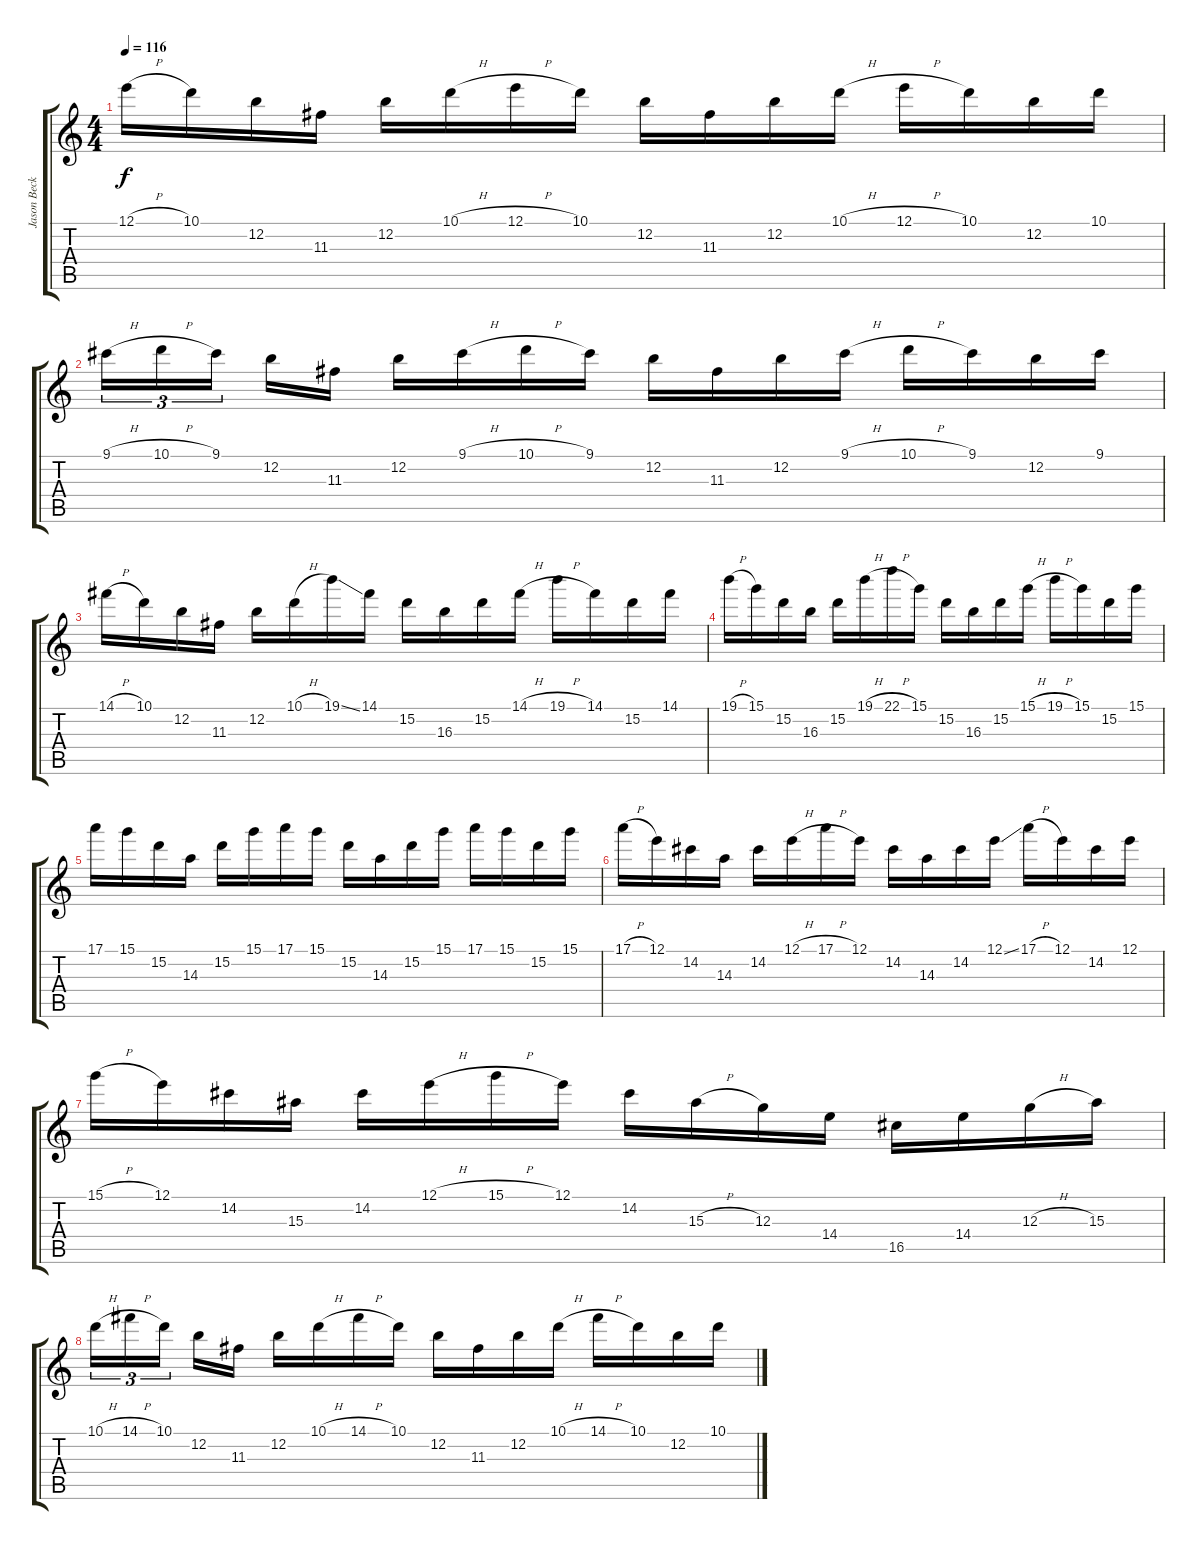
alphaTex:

\track ("Jason Becker" "Jason Beck") {instrument overdrivenguitar}
\staff {score tabs}
\tuning (E4 B3 G3 D3 A2 E2) {hide}
\ts (4 4)
\tempo 116
\clef g2
\ks c
12.1{h}.16{dy f} 10.1.16 12.2.16 11.3.16 12.2.16 10.1{h}.16 12.1{h}.16 10.1.16 12.2.16 11.3.16 12.2.16 10.1{h}.16 12.1{h}.16 10.1.16 12.2.16 10.1.16 |
9.1{h}.16{tu (3 2)} 10.1{h}.16{tu (3 2)} 9.1.16{tu (3 2) beam splitsecondary} 12.2.16 11.3.16 12.2.16 9.1{h}.16 10.1{h}.16 9.1.16 12.2.16 11.3.16 12.2.16 9.1{h}.16 10.1{h}.16 9.1.16 12.2.16 9.1.16 |
14.1{h}.16 10.1.16 12.2.16 11.3.16 12.2.16 10.1{h}.16 19.1{ss}.16 14.1.16 15.2.16 16.3.16 15.2.16 14.1{h}.16 19.1{h}.16 14.1.16 15.2.16 14.1.16 |
19.1{h}.16 15.1.16 15.2.16 16.3.16 15.2.16 19.1{h}.16 22.1{h}.16 15.1.16 15.2.16 16.3.16 15.2.16 15.1{h}.16 19.1{h}.16 15.1.16 15.2.16 15.1.16 |
17.1.16 15.1.16 15.2.16 14.3.16 15.2.16 15.1.16 17.1.16 15.1.16 15.2.16 14.3.16 15.2.16 15.1.16 17.1.16 15.1.16 15.2.16 15.1.16 |
17.1{h}.16 12.1.16 14.2.16 14.3.16 14.2.16 12.1{h}.16 17.1{h}.16 12.1.16 14.2.16 14.3.16 14.2.16 12.1{ss}.16 17.1{h}.16 12.1.16 14.2.16 12.1.16 |
15.1{h}.16 12.1.16 14.2.16 15.3.16 14.2.16 12.1{h}.16 15.1{h}.16 12.1.16 14.2.16 15.3{h}.16 12.3.16 14.4.16 16.5.16 14.4.16 12.3{h}.16 15.3.16 |
10.1{h}.16{tu (3 2)} 14.1{h}.16{tu (3 2)} 10.1.16{tu (3 2) beam splitsecondary} 12.2.16 11.3.16 12.2.16 10.1{h}.16 14.1{h}.16 10.1.16 12.2.16 11.3.16 12.2.16 10.1{h}.16 14.1{h}.16 10.1.16 12.2.16 10.1.16
